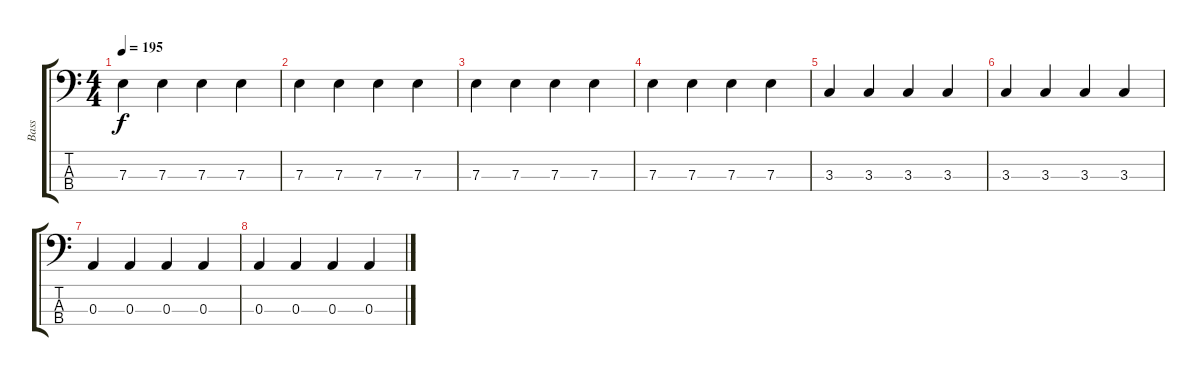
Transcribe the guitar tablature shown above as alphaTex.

\track ("Bass" "Bass") {instrument electricbassfinger}
\staff {score tabs}
\tuning (G2 D2 A1 E1) {hide}
\ts (4 4)
\tempo 195
\clef f4
\ks c
7.3.4{dy f} 7.3.4 7.3.4 7.3.4 |
7.3.4 7.3.4 7.3.4 7.3.4 |
7.3.4 7.3.4 7.3.4 7.3.4 |
7.3.4 7.3.4 7.3.4 7.3.4 |
3.3.4 3.3.4 3.3.4 3.3.4 |
3.3.4 3.3.4 3.3.4 3.3.4 |
0.3.4 0.3.4 0.3.4 0.3.4 |
0.3.4 0.3.4 0.3.4 0.3.4
